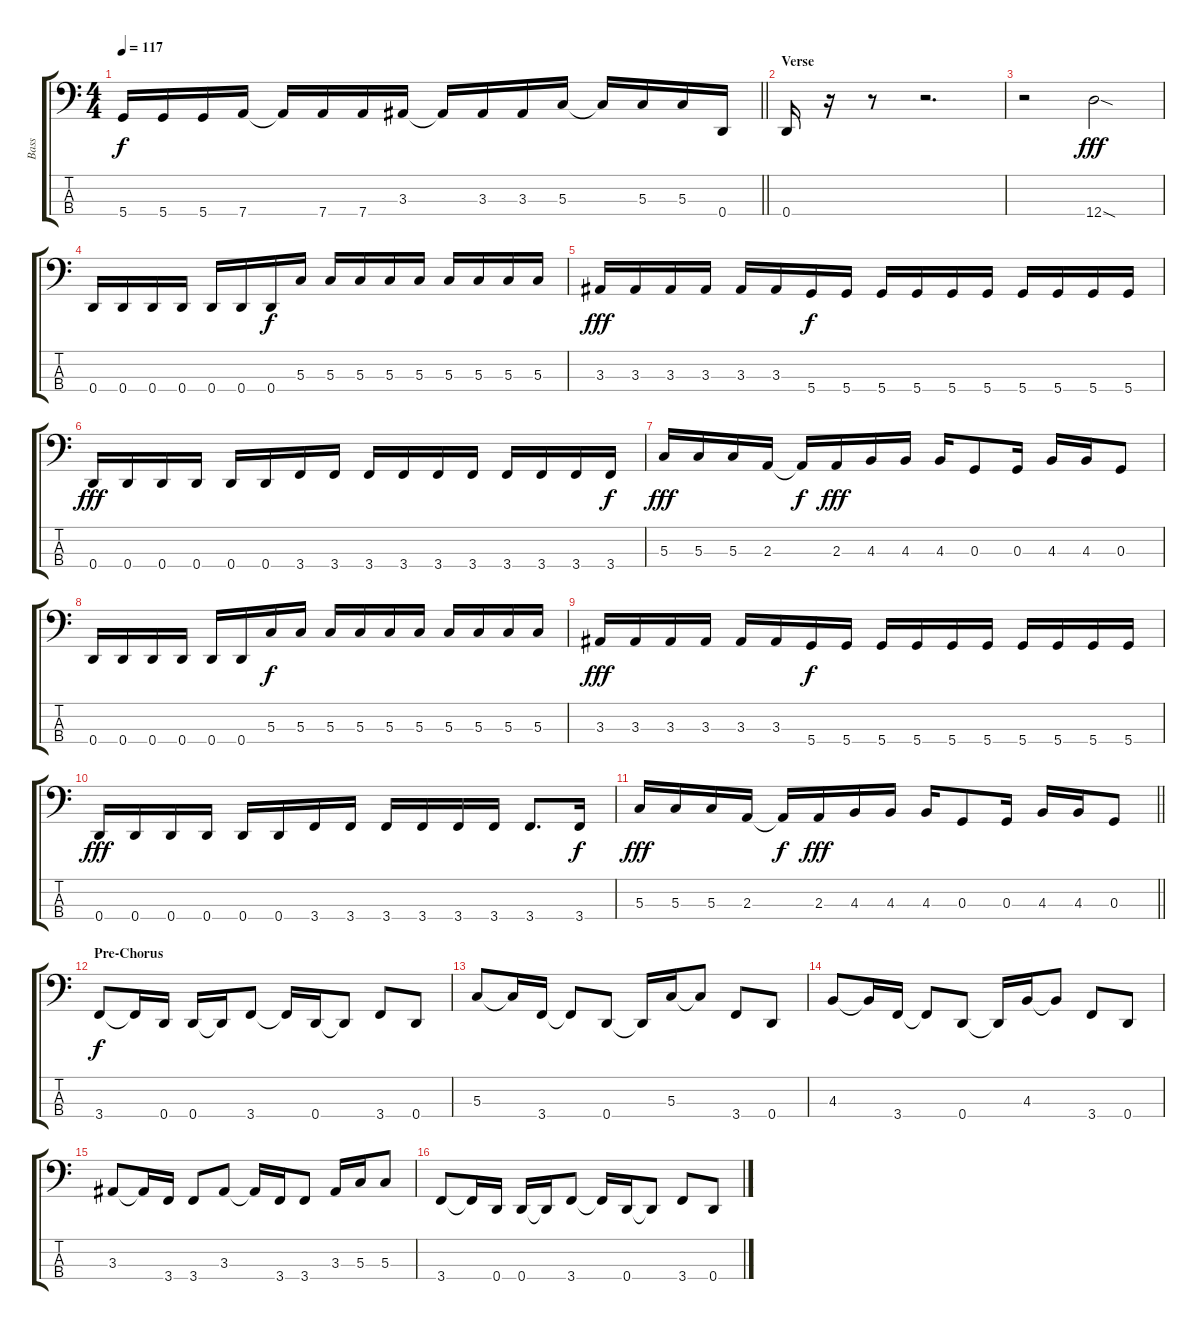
\track ("Bass" "Bass") {instrument electricbasspick}
\staff {score tabs}
\tuning (F2 C2 G1 D1) {hide}
\ts (4 4)
\tempo 117
\clef f4
\barLineRight lightlight
\ks c
5.4{t}.16{dy f} 5.4.16 5.4.16 7.4.16 7.4{t}.16 7.4.16 7.4.16 3.3.16 3.3{t}.16 3.3.16 3.3.16 5.3.16 5.3{t}.16 5.3.16 5.3.16 0.4.16 |
\section ("" "Verse")
0.4.16 r.16 r.8 r.2{d} |
r.2 12.4{sod}.2{dy fff} |
0.4.16 0.4.16 0.4.16 0.4.16 0.4.16 0.4.16 0.4.16{dy f} 5.3.16 5.3.16 5.3.16 5.3.16 5.3.16 5.3.16 5.3.16 5.3.16 5.3.16 |
3.3.16{dy fff} 3.3.16 3.3.16 3.3.16 3.3.16 3.3.16 5.4.16{dy f} 5.4.16 5.4.16 5.4.16 5.4.16 5.4.16 5.4.16 5.4.16 5.4.16 5.4.16 |
0.4.16{dy fff} 0.4.16 0.4.16 0.4.16 0.4.16 0.4.16 3.4.16 3.4.16 3.4.16 3.4.16 3.4.16 3.4.16 3.4.16 3.4.16 3.4.16 3.4.16{dy f} |
5.3.16{dy fff} 5.3.16 5.3.16 2.3.16 2.3{t}.16{dy f} 2.3.16{dy fff} 4.3.16 4.3.16 4.3.16 0.3.8 0.3.16 4.3.16 4.3.16 0.3.8 |
0.4.16 0.4.16 0.4.16 0.4.16 0.4.16 0.4.16 5.3.16{dy f} 5.3.16 5.3.16 5.3.16 5.3.16 5.3.16 5.3.16 5.3.16 5.3.16 5.3.16 |
3.3.16{dy fff} 3.3.16 3.3.16 3.3.16 3.3.16 3.3.16 5.4.16{dy f} 5.4.16 5.4.16 5.4.16 5.4.16 5.4.16 5.4.16 5.4.16 5.4.16 5.4.16 |
0.4.16{dy fff} 0.4.16 0.4.16 0.4.16 0.4.16 0.4.16 3.4.16 3.4.16 3.4.16 3.4.16 3.4.16 3.4.16 3.4.8{d} 3.4.16{dy f} |
\barLineRight lightlight
5.3.16{dy fff} 5.3.16 5.3.16 2.3.16 2.3{t}.16{dy f} 2.3.16{dy fff} 4.3.16 4.3.16 4.3.16 0.3.8 0.3.16 4.3.16 4.3.16 0.3.8 |
\section ("" "Pre-Chorus")
3.4.8{dy f} 3.4{t}.16 0.4.16 0.4.16 0.4{t}.16 3.4.8 3.4{t}.16 0.4.16 0.4{t}.8 3.4.8 0.4.8 |
5.3.8 5.3{t}.16 3.4.16 3.4{t}.8 0.4.8 0.4{t}.16 5.3.16 5.3{t}.8 3.4.8 0.4.8 |
4.3.8 4.3{t}.16 3.4.16 3.4{t}.8 0.4.8 0.4{t}.16 4.3.16 4.3{t}.8 3.4.8 0.4.8 |
3.3.8 3.3{t}.16 3.4.16 3.4.8 3.3.8 3.3{t}.16 3.4.16 3.4.8 3.3.16 5.3.16 5.3.8 |
3.4.8 3.4{t}.16 0.4.16 0.4.16 0.4{t}.16 3.4.8 3.4{t}.16 0.4.16 0.4{t}.8 3.4.8 0.4.8
